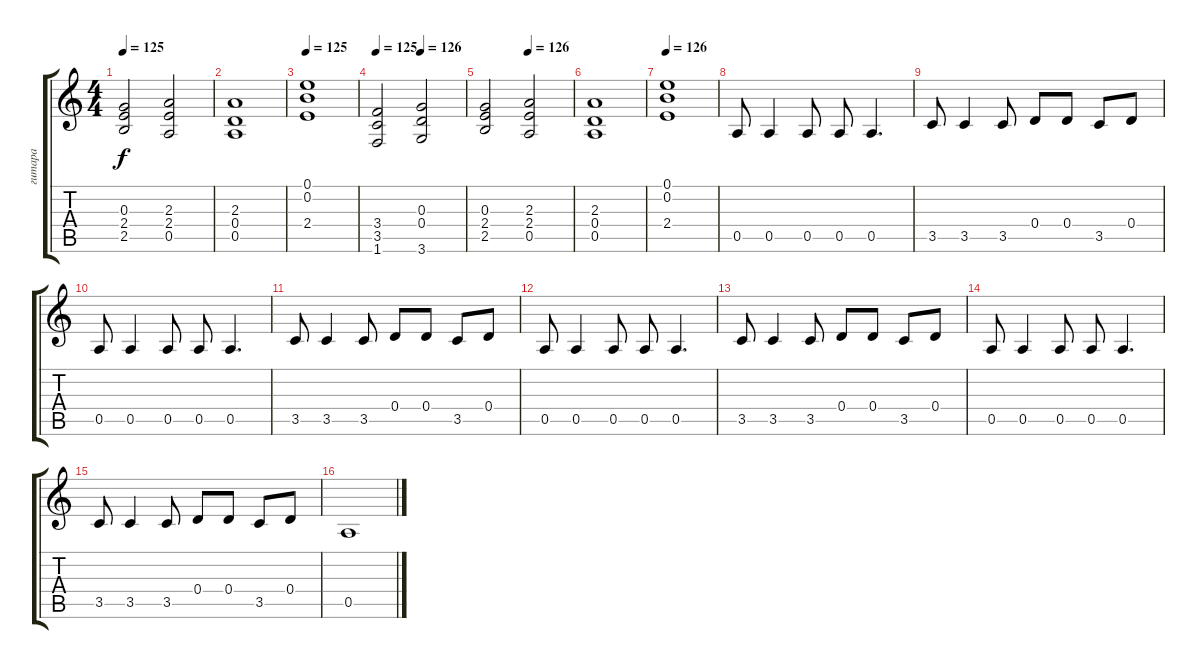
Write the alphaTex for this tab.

\track ("гитара" "гитара") {instrument distortionguitar}
\staff {score tabs}
\tuning (E4 B3 G3 D3 A2 E2) {hide}
\ts (4 4)
\tempo 125
\clef g2
\ks c
(0.3 2.4 2.5).2{dy f} (2.3 2.4 0.5).2 |
(2.3 0.4 0.5).1 |
\tempo 125
(0.1 0.2 2.4).1 |
\tempo 125
\tempo (126 0.5)
(3.4 3.5 1.6).2 (0.3 0.4 3.6).2 |
\tempo (126 0.5)
(0.3 2.4 2.5).2 (2.3 2.4 0.5).2 |
(2.3 0.4 0.5).1 |
\tempo 126
(0.1 0.2 2.4).1 |
0.5.8 0.5.4 0.5.8 0.5.8 0.5.4{d} |
3.5.8 3.5.4 3.5.8 0.4.8 0.4.8 3.5.8 0.4.8 |
0.5.8 0.5.4 0.5.8 0.5.8 0.5.4{d} |
3.5.8 3.5.4 3.5.8 0.4.8 0.4.8 3.5.8 0.4.8 |
0.5.8 0.5.4 0.5.8 0.5.8 0.5.4{d} |
3.5.8 3.5.4 3.5.8 0.4.8 0.4.8 3.5.8 0.4.8 |
0.5.8 0.5.4 0.5.8 0.5.8 0.5.4{d} |
3.5.8 3.5.4 3.5.8 0.4.8 0.4.8 3.5.8 0.4.8 |
0.5.1
